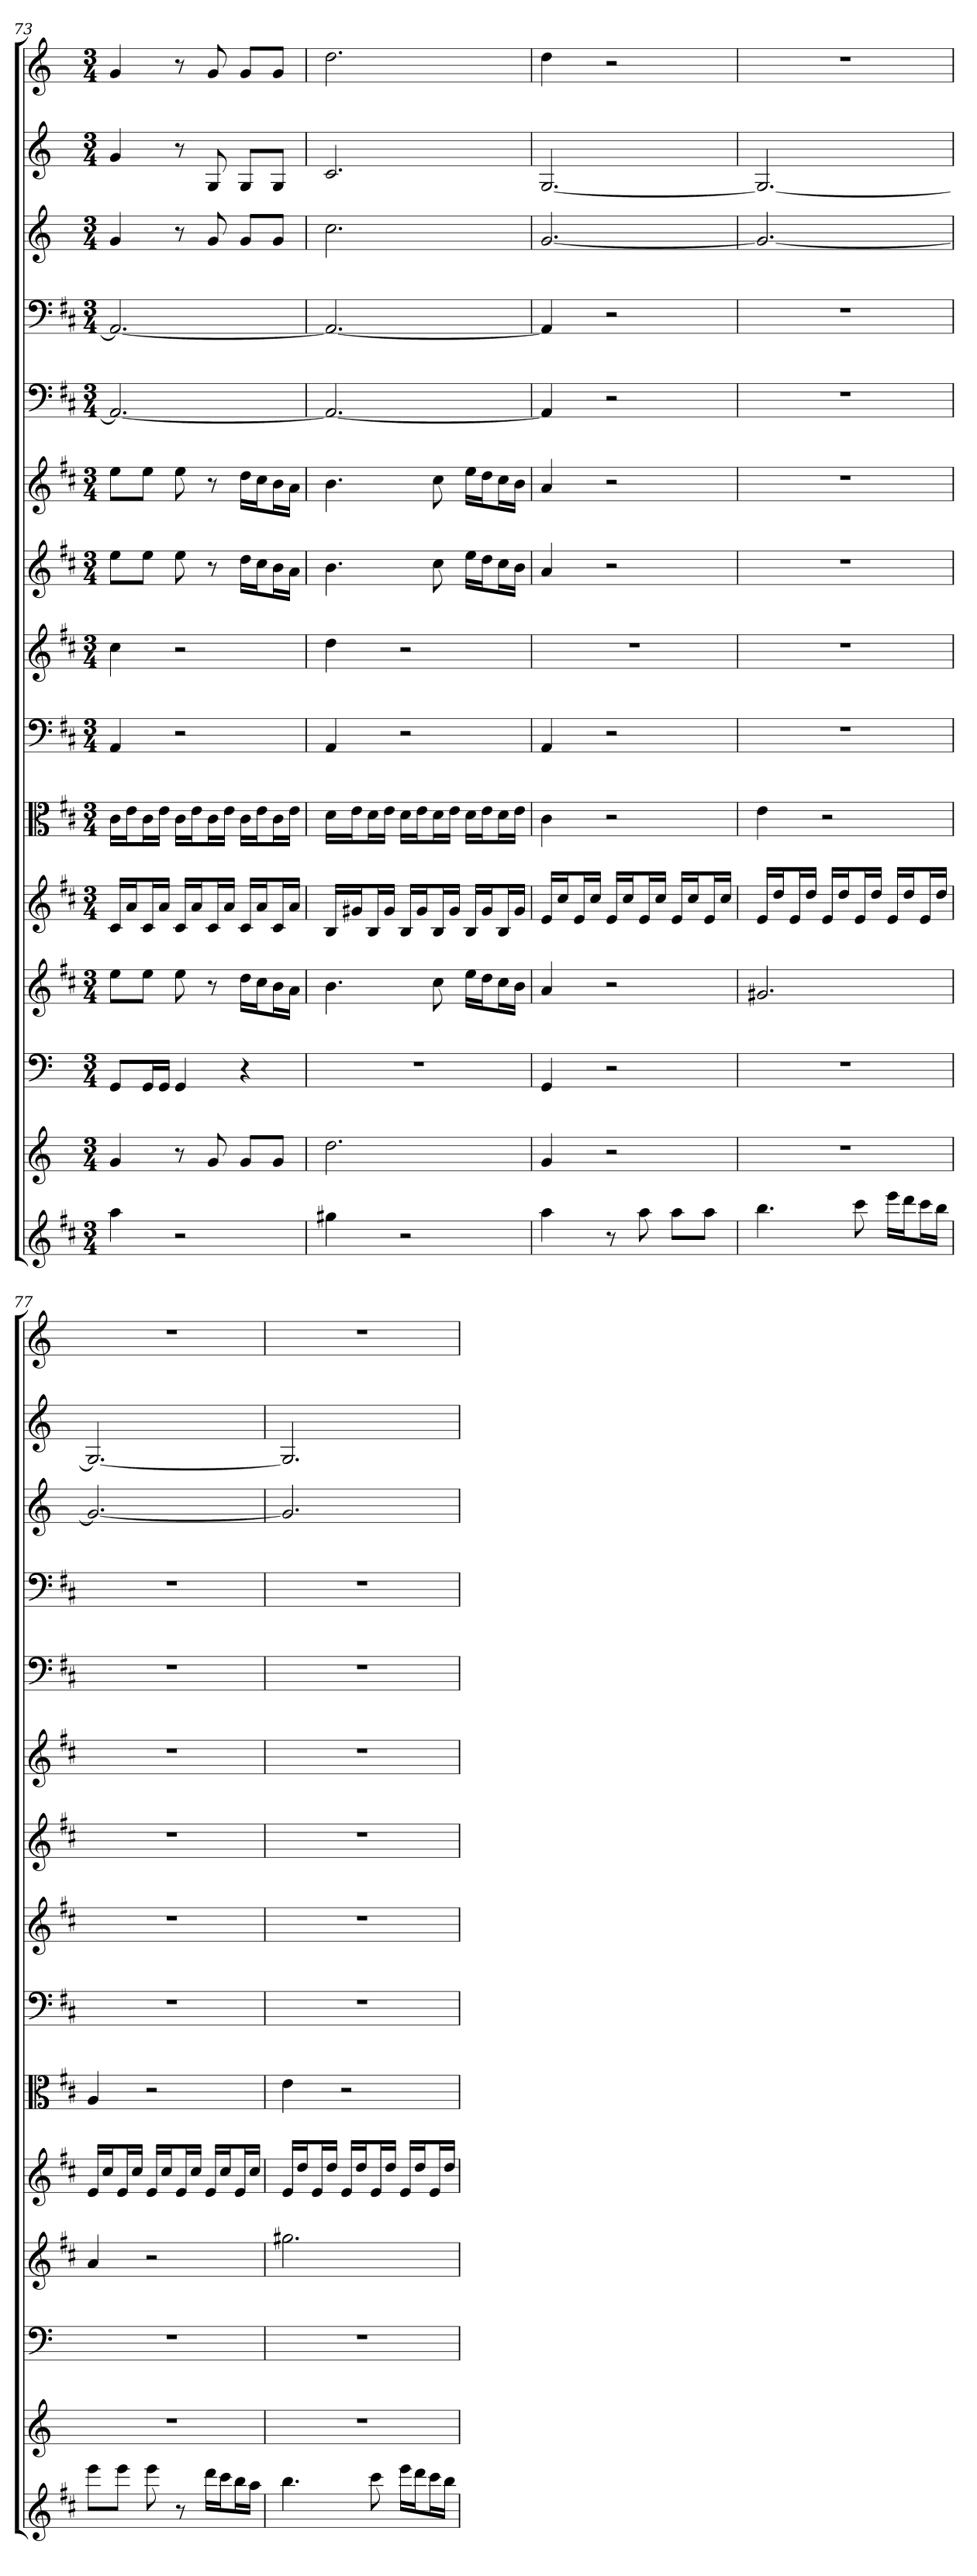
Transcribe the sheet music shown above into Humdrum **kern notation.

**kern	**kern	**kern	**kern	**kern	**kern	**kern	**kern	**kern	**kern	**kern	**kern	**kern	**kern	**kern
*part15	*part14	*part13	*part12	*part11	*part10	*part9	*part8	*part7	*part6	*part5	*part4	*part3	*part2	*part1
*staff15	*staff14	*staff13	*staff12	*staff11	*staff10	*staff9	*staff8	*staff7	*staff6	*staff5	*staff4	*staff3	*staff2	*staff1
*	*	*clefF4	*	*	*clefC3	*clefF4	*	*	*	*clefF4	*clefF4	*	*	*
*k[f#c#]	*k[]	*k[]	*k[f#c#]	*k[f#c#]	*k[f#c#]	*k[f#c#]	*k[f#c#]	*k[f#c#]	*k[f#c#]	*k[f#c#]	*k[f#c#]	*k[]	*k[]	*k[]
*M3/4	*M3/4	*M3/4	*M3/4	*M3/4	*M3/4	*M3/4	*M3/4	*M3/4	*M3/4	*M3/4	*M3/4	*M3/4	*M3/4	*M3/4
=73	=73	=73	=73	=73	=73	=73	=73	=73	=73	=73	=73	=73	=73	=73
4aa	4g	8GG/L	8eeL	16c#LL	16c#\LL	4AA	4cc#	8eeL	8eeL	2.AA_	2.AA_	4g	4g	4g
.	.	.	.	16aJ	16e\J	.	.	.	.	.	.	.	.	.
.	.	16GG/L	8eeJ	16c#L	16c#\L	.	.	8eeJ	8eeJ	.	.	.	.	.
.	.	16GG/JJ	.	16aJJ	16e\JJ	.	.	.	.	.	.	.	.	.
2r	8r	4GG	8ee	16c#LL	16c#\LL	2r	2r	8ee	8ee	.	.	8r	8r	8r
.	.	.	.	16aJ	16e\J	.	.	.	.	.	.	.	.	.
.	8g	.	8r	16c#L	16c#\L	.	.	8r	8r	.	.	8g	8G	8g
.	.	.	.	16aJJ	16e\JJ	.	.	.	.	.	.	.	.	.
.	8gL	4r	16ddLL	16c#LL	16c#\LL	.	.	16ddLL	16ddLL	.	.	8gL	8GL	8gL
.	.	.	16cc#J	16aJ	16e\J	.	.	16cc#J	16cc#J	.	.	.	.	.
.	8gJ	.	16bL	16c#L	16c#\L	.	.	16bL	16bL	.	.	8gJ	8GJ	8gJ
.	.	.	16aJJ	16aJJ	16e\JJ	.	.	16aJJ	16aJJ	.	.	.	.	.
=74	=74	=74	=74	=74	=74	=74	=74	=74	=74	=74	=74	=74	=74	=74
4gg#X	2.dd	2.r	4.b	16BLL	16d\LL	4AA	4dd	4.b	4.b	2.AA_	2.AA_	2.cc	2.c	2.dd
.	.	.	.	16g#XJ	16e\J	.	.	.	.	.	.	.	.	.
.	.	.	.	16BL	16d\L	.	.	.	.	.	.	.	.	.
.	.	.	.	16g#JJ	16e\JJ	.	.	.	.	.	.	.	.	.
2r	.	.	.	16BLL	16d\LL	2r	2r	.	.	.	.	.	.	.
.	.	.	.	16g#J	16e\J	.	.	.	.	.	.	.	.	.
.	.	.	8cc#	16BL	16d\L	.	.	8cc#	8cc#	.	.	.	.	.
.	.	.	.	16g#JJ	16e\JJ	.	.	.	.	.	.	.	.	.
.	.	.	16eeLL	16BLL	16d\LL	.	.	16eeLL	16eeLL	.	.	.	.	.
.	.	.	16ddJ	16g#J	16e\J	.	.	16ddJ	16ddJ	.	.	.	.	.
.	.	.	16cc#L	16BL	16d\L	.	.	16cc#L	16cc#L	.	.	.	.	.
.	.	.	16bJJ	16g#JJ	16e\JJ	.	.	16bJJ	16bJJ	.	.	.	.	.
=75	=75	=75	=75	=75	=75	=75	=75	=75	=75	=75	=75	=75	=75	=75
4aa	4g	4GG	4a	16eLL	4c#	4AA	2.r	4a	4a	4AA]	4AA]	[2.g	[2.G	4dd
.	.	.	.	16cc#J	.	.	.	.	.	.	.	.	.	.
.	.	.	.	16eL	.	.	.	.	.	.	.	.	.	.
.	.	.	.	16cc#JJ	.	.	.	.	.	.	.	.	.	.
8r	2r	2r	2r	16eLL	2r	2r	.	2r	2r	2r	2r	.	.	2r
.	.	.	.	16cc#J	.	.	.	.	.	.	.	.	.	.
8aa	.	.	.	16eL	.	.	.	.	.	.	.	.	.	.
.	.	.	.	16cc#JJ	.	.	.	.	.	.	.	.	.	.
8aaL	.	.	.	16eLL	.	.	.	.	.	.	.	.	.	.
.	.	.	.	16cc#J	.	.	.	.	.	.	.	.	.	.
8aaJ	.	.	.	16eL	.	.	.	.	.	.	.	.	.	.
.	.	.	.	16cc#JJ	.	.	.	.	.	.	.	.	.	.
=76	=76	=76	=76	=76	=76	=76	=76	=76	=76	=76	=76	=76	=76	=76
4.bb	2.r	2.r	2.g#X	16eLL	4e	2.r	2.r	2.r	2.r	2.r	2.r	2.g_	2.G_	2.r
.	.	.	.	16ddJ	.	.	.	.	.	.	.	.	.	.
.	.	.	.	16eL	.	.	.	.	.	.	.	.	.	.
.	.	.	.	16ddJJ	.	.	.	.	.	.	.	.	.	.
.	.	.	.	16eLL	2r	.	.	.	.	.	.	.	.	.
.	.	.	.	16ddJ	.	.	.	.	.	.	.	.	.	.
8ccc#	.	.	.	16eL	.	.	.	.	.	.	.	.	.	.
.	.	.	.	16ddJJ	.	.	.	.	.	.	.	.	.	.
16eeeLL	.	.	.	16eLL	.	.	.	.	.	.	.	.	.	.
16dddJ	.	.	.	16ddJ	.	.	.	.	.	.	.	.	.	.
16ccc#L	.	.	.	16eL	.	.	.	.	.	.	.	.	.	.
16bbJJ	.	.	.	16ddJJ	.	.	.	.	.	.	.	.	.	.
=77	=77	=77	=77	=77	=77	=77	=77	=77	=77	=77	=77	=77	=77	=77
8eeeL	2.r	2.r	4a	16eLL	4A	2.r	2.r	2.r	2.r	2.r	2.r	2.g_	2.G_	2.r
.	.	.	.	16cc#J	.	.	.	.	.	.	.	.	.	.
8eeeJ	.	.	.	16eL	.	.	.	.	.	.	.	.	.	.
.	.	.	.	16cc#JJ	.	.	.	.	.	.	.	.	.	.
8eee	.	.	2r	16eLL	2r	.	.	.	.	.	.	.	.	.
.	.	.	.	16cc#J	.	.	.	.	.	.	.	.	.	.
8r	.	.	.	16eL	.	.	.	.	.	.	.	.	.	.
.	.	.	.	16cc#JJ	.	.	.	.	.	.	.	.	.	.
16dddLL	.	.	.	16eLL	.	.	.	.	.	.	.	.	.	.
16ccc#J	.	.	.	16cc#J	.	.	.	.	.	.	.	.	.	.
16bbL	.	.	.	16eL	.	.	.	.	.	.	.	.	.	.
16aaJJ	.	.	.	16cc#JJ	.	.	.	.	.	.	.	.	.	.
=78	=78	=78	=78	=78	=78	=78	=78	=78	=78	=78	=78	=78	=78	=78
4.bb	2.r	2.r	2.gg#X	16eLL	4e	2.r	2.r	2.r	2.r	2.r	2.r	2.g]	2.G]	2.r
.	.	.	.	16ddJ	.	.	.	.	.	.	.	.	.	.
.	.	.	.	16eL	.	.	.	.	.	.	.	.	.	.
.	.	.	.	16ddJJ	.	.	.	.	.	.	.	.	.	.
.	.	.	.	16eLL	2r	.	.	.	.	.	.	.	.	.
.	.	.	.	16ddJ	.	.	.	.	.	.	.	.	.	.
8ccc#	.	.	.	16eL	.	.	.	.	.	.	.	.	.	.
.	.	.	.	16ddJJ	.	.	.	.	.	.	.	.	.	.
16eeeLL	.	.	.	16eLL	.	.	.	.	.	.	.	.	.	.
16dddJ	.	.	.	16ddJ	.	.	.	.	.	.	.	.	.	.
16ccc#L	.	.	.	16eL	.	.	.	.	.	.	.	.	.	.
16bbJJ	.	.	.	16ddJJ	.	.	.	.	.	.	.	.	.	.
=	=	=	=	=	=	=	=	=	=	=	=	=	=	=
*-	*-	*-	*-	*-	*-	*-	*-	*-	*-	*-	*-	*-	*-	*-
